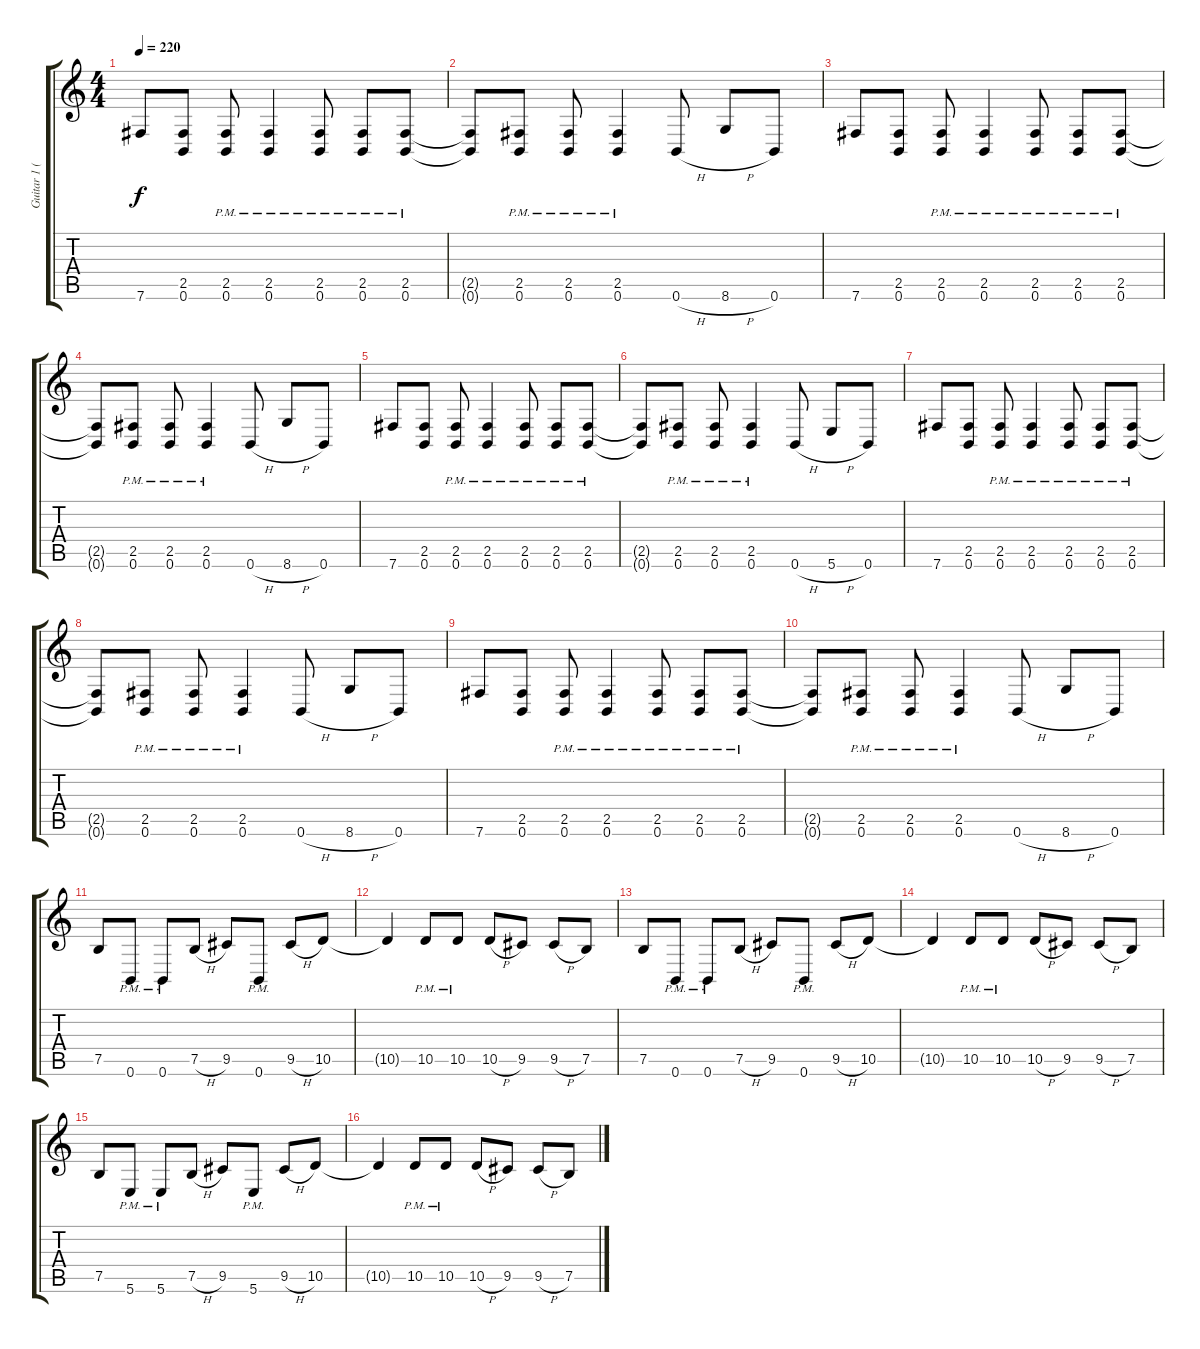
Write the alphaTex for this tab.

\track ("Guitar 1 (Sebastian Tuvi)" "Guitar 1 (") {instrument distortionguitar}
\staff {score tabs}
\tuning (B3 Gb3 D3 A2 E2 B1) {hide}
\ts (4 4)
\tempo 220
\clef g2
\ks c
7.6.8{dy f} (2.5 0.6).8 (2.5{pm} 0.6{pm}).8 (2.5{pm} 0.6{pm}).4 (2.5{pm} 0.6{pm}).8 (2.5{pm} 0.6{pm}).8 (2.5{pm} 0.6{pm}).8 |
(2.5{t} 0.6{t}).8 (2.5{pm} 0.6{pm}).8 (2.5{pm} 0.6{pm}).8 (2.5{pm} 0.6{pm}).4 0.6{h}.8 8.6{h}.8 0.6.8 |
7.6.8 (2.5 0.6).8 (2.5{pm} 0.6{pm}).8 (2.5{pm} 0.6{pm}).4 (2.5{pm} 0.6{pm}).8 (2.5{pm} 0.6{pm}).8 (2.5{pm} 0.6{pm}).8 |
(2.5{t} 0.6{t}).8 (2.5{pm} 0.6{pm}).8 (2.5{pm} 0.6{pm}).8 (2.5{pm} 0.6{pm}).4 0.6{h}.8 8.6{h}.8 0.6.8 |
7.6.8 (2.5 0.6).8 (2.5{pm} 0.6{pm}).8 (2.5{pm} 0.6{pm}).4 (2.5{pm} 0.6{pm}).8 (2.5{pm} 0.6{pm}).8 (2.5{pm} 0.6{pm}).8 |
(2.5{t} 0.6{t}).8 (2.5{pm} 0.6{pm}).8 (2.5{pm} 0.6{pm}).8 (2.5{pm} 0.6{pm}).4 0.6{h}.8 5.6{h}.8 0.6.8 |
7.6.8 (2.5 0.6).8 (2.5{pm} 0.6{pm}).8 (2.5{pm} 0.6{pm}).4 (2.5{pm} 0.6{pm}).8 (2.5{pm} 0.6{pm}).8 (2.5{pm} 0.6{pm}).8 |
(2.5{t} 0.6{t}).8 (2.5{pm} 0.6{pm}).8 (2.5{pm} 0.6{pm}).8 (2.5{pm} 0.6{pm}).4 0.6{h}.8 8.6{h}.8 0.6.8 |
7.6.8 (2.5 0.6).8 (2.5{pm} 0.6{pm}).8 (2.5{pm} 0.6{pm}).4 (2.5{pm} 0.6{pm}).8 (2.5{pm} 0.6{pm}).8 (2.5{pm} 0.6{pm}).8 |
(2.5{t} 0.6{t}).8 (2.5{pm} 0.6{pm}).8 (2.5{pm} 0.6{pm}).8 (2.5{pm} 0.6{pm}).4 0.6{h}.8 8.6{h}.8 0.6.8 |
7.5.8 0.6{pm}.8 0.6{pm}.8 7.5{h}.8 9.5.8 0.6{pm}.8 9.5{h}.8 10.5.8 |
10.5{t}.4 10.5{pm}.8 10.5{pm}.8 10.5{h}.8 9.5.8 9.5{h}.8 7.5.8 |
7.5.8 0.6{pm}.8 0.6{pm}.8 7.5{h}.8 9.5.8 0.6{pm}.8 9.5{h}.8 10.5.8 |
10.5{t}.4 10.5{pm}.8 10.5{pm}.8 10.5{h}.8 9.5.8 9.5{h}.8 7.5.8 |
7.5.8 5.6{pm}.8 5.6{pm}.8 7.5{h}.8 9.5.8 5.6{pm}.8 9.5{h}.8 10.5.8 |
10.5{t}.4 10.5{pm}.8 10.5{pm}.8 10.5{h}.8 9.5.8 9.5{h}.8 7.5.8
